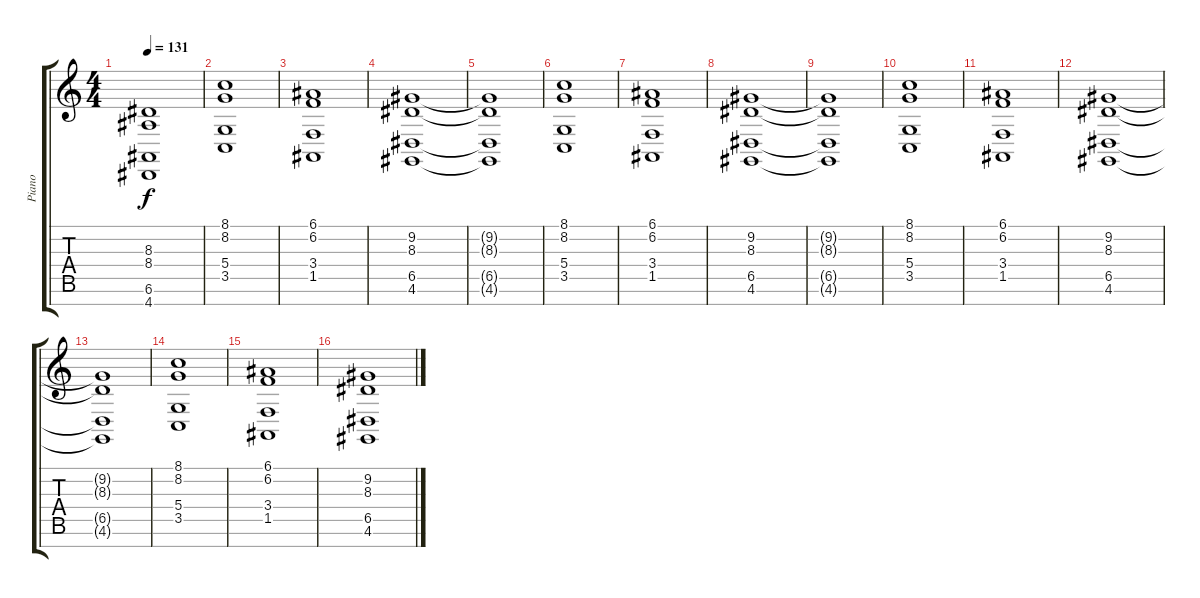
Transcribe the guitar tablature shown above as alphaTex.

\track ("Piano" "Piano") {instrument acousticgrandpiano}
\staff {score tabs}
\tuning (E4 B3 G3 D3 A2 E2 B1) {hide}
\ts (4 4)
\tempo 131
\clef g2
\ks c
(8.3{t} 8.4{t} 6.6{t} 4.7{t}).1{dy f} |
(8.1 8.2 5.4 3.5).1 |
(6.1 6.2 3.4 1.5).1 |
(9.2 8.3 6.5 4.6).1 |
(9.2{t} 8.3{t} 6.5{t} 4.6{t}).1 |
(8.1 8.2 5.4 3.5).1 |
(6.1 6.2 3.4 1.5).1 |
(9.2 8.3 6.5 4.6).1 |
(9.2{t} 8.3{t} 6.5{t} 4.6{t}).1 |
(8.1 8.2 5.4 3.5).1 |
(6.1 6.2 3.4 1.5).1 |
(9.2 8.3 6.5 4.6).1 |
(9.2{t} 8.3{t} 6.5{t} 4.6{t}).1 |
(8.1 8.2 5.4 3.5).1 |
(6.1 6.2 3.4 1.5).1 |
(9.2 8.3 6.5 4.6).1
